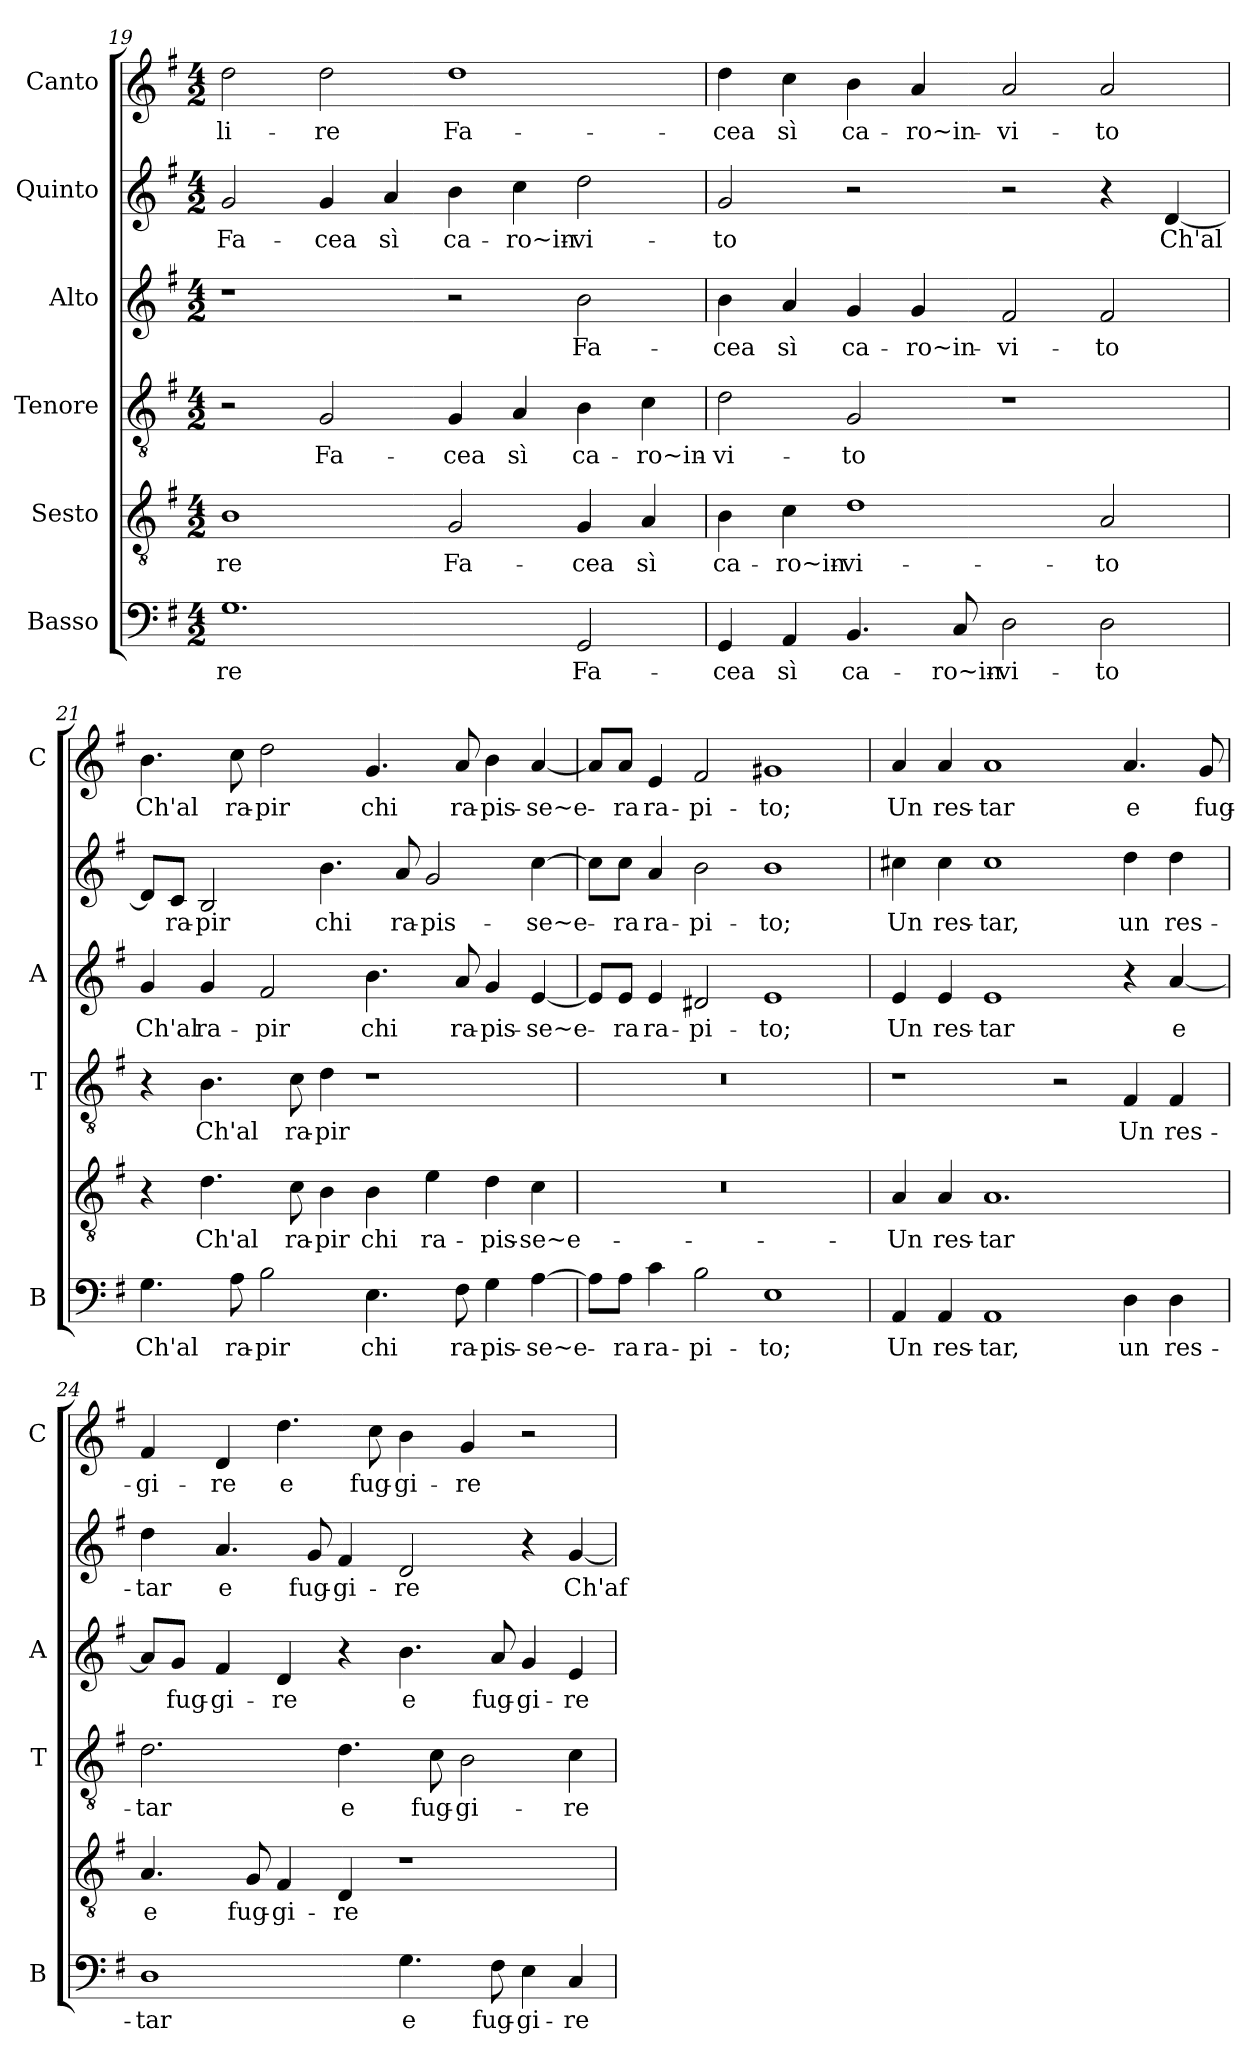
**kern	**text	**kern	**text	**kern	**text	**kern	**text	**kern	**text	**kern	**text
*part6	*part6	*part5	*part5	*part4	*part4	*part3	*part3	*part2	*part2	*part1	*part1
*staff6	*staff6	*staff5	*staff5	*staff4	*staff4	*staff3	*staff3	*staff2	*staff2	*staff1	*staff1
*I"Basso	*	*I"Sesto	*	*I"Tenore	*	*I"Alto	*	*I"Quinto	*	*I"Canto	*
*I'B	*	*	*	*I'T	*	*I'A	*	*	*	*I'C	*
!!LO:PB:g=z
*clefF4	*	*clefGv2	*	*clefGv2	*	*clefG2	*	*clefG2	*	*clefG2	*
*k[f#]	*	*k[f#]	*	*k[f#]	*	*k[f#]	*	*k[f#]	*	*k[f#]	*
*G:	*	*G:	*	*G:	*	*G:	*	*G:	*	*G:	*
*M4/2	*	*M4/2	*	*M4/2	*	*M4/2	*	*M4/2	*	*M4/2	*
=19	=19	=19	=19	=19	=19	=19	=19	=19	=19	=19	=19
!	!LO:LY:b	!	!LO:LY:b	!	!	!	!	!	!LO:LY:b	!	!LO:LY:b
1.G	-re	1B	-re	2r	.	1r	.	2g/	Fa-	2dd\	-li-
!	!	!	!	!	!LO:LY:b	!	!	!	!LO:LY:b	!	!LO:LY:b
.	.	.	.	2G/	Fa-	.	.	4g/	-cea	2dd\	-re
!	!	!	!	!	!	!	!	!	!LO:LY:b	!	!
.	.	.	.	.	.	.	.	4a/	sì	.	.
!	!	!	!LO:LY:b	!	!LO:LY:b	!	!	!	!LO:LY:b	!	!LO:LY:b
.	.	2G/	Fa-	4G/	-cea	2r	.	4b\	ca-	1dd	Fa-
!	!	!	!	!	!LO:LY:b	!	!	!	!LO:LY:b	!	!
.	.	.	.	4A/	sì	.	.	4cc\	-ro~in-	.	.
!	!LO:LY:b	!	!LO:LY:b	!	!LO:LY:b	!	!LO:LY:b	!	!LO:LY:b	!	!
2GG/	Fa-	4G/	-cea	4B\	ca-	2b\	Fa-	2dd\	-vi-	.	.
!	!	!	!LO:LY:b	!	!LO:LY:b	!	!	!	!	!	!
.	.	4A/	sì	4c\	-ro~in-	.	.	.	.	.	.
=20	=20	=20	=20	=20	=20	=20	=20	=20	=20	=20	=20
!	!LO:LY:b	!	!LO:LY:b	!	!LO:LY:b	!	!LO:LY:b	!	!LO:LY:b	!	!LO:LY:b
4GG/	-cea	4B\	ca-	2d\	-vi-	4b\	-cea	2g/	-to	4dd\	-cea
!	!LO:LY:b	!	!LO:LY:b	!	!	!	!LO:LY:b	!	!	!	!LO:LY:b
4AA/	sì	4c\	-ro~in-	.	.	4a/	sì	.	.	4cc\	sì
!	!LO:LY:b	!	!LO:LY:b	!	!LO:LY:b	!	!LO:LY:b	!	!	!	!LO:LY:b
4.BB/	ca-	1d	-vi-	2G/	-to	4g/	ca-	2r	.	4b\	ca-
!	!	!	!	!	!	!	!LO:LY:b	!	!	!	!LO:LY:b
.	.	.	.	.	.	4g/	-ro~in-	.	.	4a/	-ro~in-
!	!LO:LY:b	!	!	!	!	!	!	!	!	!	!
8C/	-ro~in-	.	.	.	.	.	.	.	.	.	.
!	!LO:LY:b	!	!	!	!	!	!LO:LY:b	!	!	!	!LO:LY:b
2D\	-vi-	.	.	1r	.	2f#/	-vi-	2r	.	2a/	-vi-
!	!LO:LY:b	!	!LO:LY:b	!	!	!	!LO:LY:b	!	!	!	!LO:LY:b
2D\	-to	2A/	-to	.	.	2f#/	-to	4r	.	2a/	-to
!	!	!	!	!	!	!	!	!	!LO:LY:b	!	!
.	.	.	.	.	.	.	.	[4d/	Ch'al	.	.
=21	=21	=21	=21	=21	=21	=21	=21	=21	=21	=21	=21
!	!LO:LY:b	!	!	!	!	!	!LO:LY:b	!	!	!	!LO:LY:b
4.G\	Ch'al	4r	.	4r	.	4g/	Ch'al	8d/L]	.	4.b\	Ch'al
!	!	!	!	!	!	!	!	!	!LO:LY:b	!	!
.	.	.	.	.	.	.	.	8c/J	ra-	.	.
!	!	!	!LO:LY:b	!	!LO:LY:b	!	!LO:LY:b	!	!LO:LY:b	!	!
.	.	4.d\	Ch'al	4.B\	Ch'al	4g/	ra-	2B/	-pir	.	.
!	!LO:LY:b	!	!	!	!	!	!	!	!	!	!LO:LY:b
8A\	ra-	.	.	.	.	.	.	.	.	8cc\	ra-
!	!LO:LY:b	!	!	!	!	!	!LO:LY:b	!	!	!	!LO:LY:b
2B\	-pir	.	.	.	.	2f#/	-pir	.	.	2dd\	-pir
!	!	!	!LO:LY:b	!	!LO:LY:b	!	!	!	!	!	!
.	.	8c\	ra-	8c\	ra-	.	.	.	.	.	.
!	!	!	!LO:LY:b	!	!LO:LY:b	!	!	!	!LO:LY:b	!	!
.	.	4B\	-pir	4d\	-pir	.	.	4.b\	chi	.	.
!	!LO:LY:b	!	!LO:LY:b	!	!	!	!LO:LY:b	!	!	!	!LO:LY:b
4.E\	chi	4B\	chi	1r	.	4.b\	chi	.	.	4.g/	chi
!	!	!	!	!	!	!	!	!	!LO:LY:b	!	!
.	.	.	.	.	.	.	.	8a/	ra-	.	.
!	!	!	!LO:LY:b	!	!	!	!	!	!LO:LY:b	!	!
.	.	4e\	ra-	.	.	.	.	2g/	-pis-	.	.
!	!LO:LY:b	!	!	!	!	!	!LO:LY:b	!	!	!	!LO:LY:b
8F#\	ra-	.	.	.	.	8a/	ra-	.	.	8a/	ra-
!	!LO:LY:b	!	!LO:LY:b	!	!	!	!LO:LY:b	!	!	!	!LO:LY:b
4G\	-pis-	4d\	-pis-	.	.	4g/	-pis-	.	.	4b\	-pis-
!	!LO:LY:b	!	!LO:LY:b	!	!	!	!LO:LY:b	!	!LO:LY:b	!	!LO:LY:b
[4A\	-se~e-	4c\	-se~e-	.	.	[4e/	-se~e-	[4cc\	-se~e-	[4a/	-se~e-
!!LO:LB:g=z
=22	=22	=22	=22	=22	=22	=22	=22	=22	=22	=22	=22
8A\L]	.	0r	.	0r	.	8e/L]	.	8cc\L]	.	8a/L]	.
!	!LO:LY:b	!	!	!	!	!	!LO:LY:b	!	!LO:LY:b	!	!LO:LY:b
8A\J	-ra	.	.	.	.	8e/J	-ra	8cc\J	-ra	8a/J	-ra
!	!LO:LY:b	!	!	!	!	!	!LO:LY:b	!	!LO:LY:b	!	!LO:LY:b
4c\	ra-	.	.	.	.	4e/	ra-	4a/	ra-	4e/	ra-
!	!LO:LY:b	!	!	!	!	!	!LO:LY:b	!	!LO:LY:b	!	!LO:LY:b
2B\	-pi-	.	.	.	.	2d#X/	-pi-	2b\	-pi-	2f#/	-pi-
!	!LO:LY:b	!	!	!	!	!	!LO:LY:b	!	!LO:LY:b	!	!LO:LY:b
1E	-to;	.	.	.	.	1e	-to;	1b	-to;	1g#X	-to;
=23	=23	=23	=23	=23	=23	=23	=23	=23	=23	=23	=23
!	!LO:LY:b	!	!LO:LY:b	!	!	!	!LO:LY:b	!	!LO:LY:b	!	!LO:LY:b
4AA/	Un	4A/	-Un	1r	.	4e/	Un	4cc#X\	Un	4a/	Un
!	!LO:LY:b	!	!LO:LY:b	!	!	!	!LO:LY:b	!	!LO:LY:b	!	!LO:LY:b
4AA/	res-	4A/	res-	.	.	4e/	res-	4cc#\	res-	4a/	res-
!	!LO:LY:b	!	!LO:LY:b	!	!	!	!LO:LY:b	!	!LO:LY:b	!	!LO:LY:b
1AA	-tar,	1.A	-tar	.	.	1e	-tar	1cc#	-tar,	1a	-tar
.	.	.	.	2r	.	.	.	.	.	.	.
!	!LO:LY:b	!	!	!	!LO:LY:b	!	!	!	!LO:LY:b	!	!LO:LY:b
4D\	un	.	.	4F#/	Un	4r	.	4dd\	un	4.a/	e
!	!LO:LY:b	!	!	!	!LO:LY:b	!	!LO:LY:b	!	!LO:LY:b	!	!
4D\	res-	.	.	4F#/	res-	[4a/	e	4dd\	res-	.	.
!	!	!	!	!	!	!	!	!	!	!	!LO:LY:b
.	.	.	.	.	.	.	.	.	.	8g/	fug-
=24	=24	=24	=24	=24	=24	=24	=24	=24	=24	=24	=24
!	!LO:LY:b	!	!LO:LY:b	!	!LO:LY:b	!	!	!	!LO:LY:b	!	!LO:LY:b
1D	-tar	4.A/	e	2.d\	-tar	8a/L]	.	4dd\	-tar	4f#/	-gi-
!	!	!	!	!	!	!	!LO:LY:b	!	!	!	!
.	.	.	.	.	.	8g/J	fug-	.	.	.	.
!	!	!	!	!	!	!	!LO:LY:b	!	!LO:LY:b	!	!LO:LY:b
.	.	.	.	.	.	4f#/	-gi-	4.a/	e	4d/	-re
!	!	!	!LO:LY:b	!	!	!	!	!	!	!	!
.	.	8G/	fug-	.	.	.	.	.	.	.	.
!	!	!	!LO:LY:b	!	!	!	!LO:LY:b	!	!	!	!LO:LY:b
.	.	4F#/	-gi-	.	.	4d/	-re	.	.	4.dd\	e
!	!	!	!	!	!	!	!	!	!LO:LY:b	!	!
.	.	.	.	.	.	.	.	8g/	fug-	.	.
!	!	!	!LO:LY:b	!	!LO:LY:b	!	!	!	!LO:LY:b	!	!
.	.	4D/	-re	4.d\	e	4r	.	4f#/	-gi-	.	.
!	!	!	!	!	!	!	!	!	!	!	!LO:LY:b
.	.	.	.	.	.	.	.	.	.	8cc\	fug-
!	!LO:LY:b	!	!	!	!	!	!LO:LY:b	!	!LO:LY:b	!	!LO:LY:b
4.G\	e	1r	.	.	.	4.b\	e	2d/	-re	4b\	-gi-
!	!	!	!	!	!LO:LY:b	!	!	!	!	!	!
.	.	.	.	8c\	fug-	.	.	.	.	.	.
!	!	!	!	!	!LO:LY:b	!	!	!	!	!	!LO:LY:b
.	.	.	.	2B\	-gi-	.	.	.	.	4g/	-re
!	!LO:LY:b	!	!	!	!	!	!LO:LY:b	!	!	!	!
8F#\	fug-	.	.	.	.	8a/	fug-	.	.	.	.
!	!LO:LY:b	!	!	!	!	!	!LO:LY:b	!	!	!	!
4E\	-gi-	.	.	.	.	4g/	-gi-	4r	.	2r	.
!	!LO:LY:b	!	!	!	!LO:LY:b	!	!LO:LY:b	!	!LO:LY:b	!	!
4C/	-re	.	.	4c\	-re	4e/	-re	[4g/	Ch'af-	.	.
=	=	=	=	=	=	=	=	=	=	=	=
*-	*-	*-	*-	*-	*-	*-	*-	*-	*-	*-	*-
